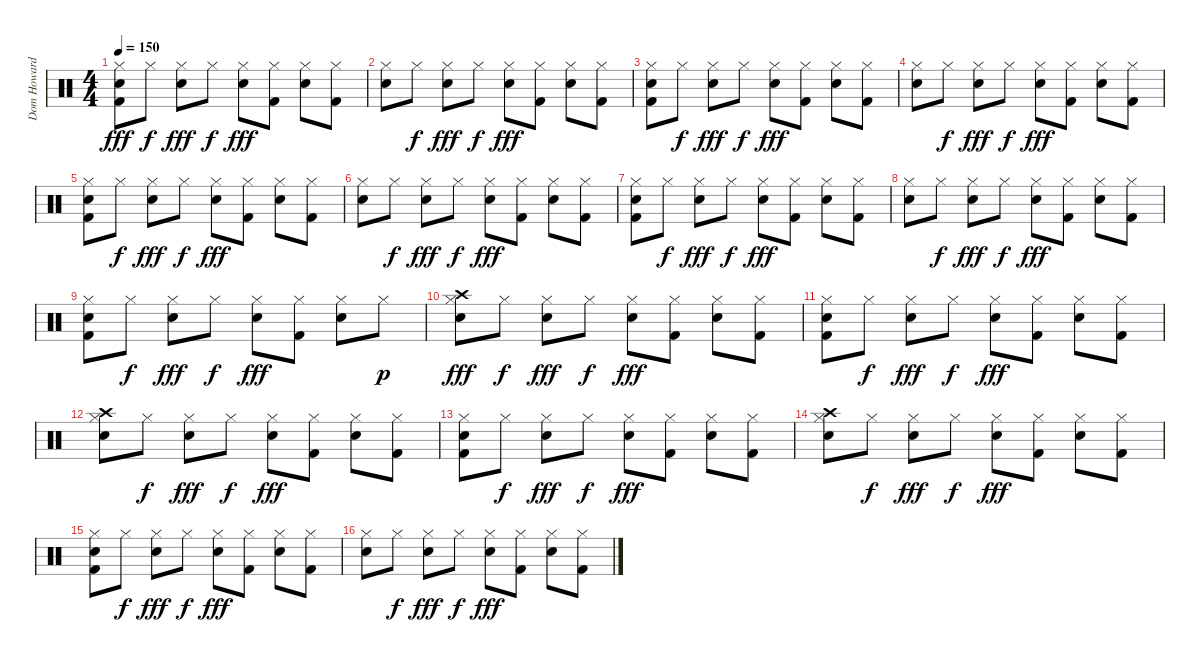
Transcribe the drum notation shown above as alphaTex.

\track ("Dom Howard" "Dom Howard") {instrument percussion}
\staff {score}
\articulation defaults
\ts (4 4)
\tempo 150
\clef neutral
\ks c
("Hi-Hat (closed)" "Electric Snare (hit)" "Kick (hit) 2").8{dy fff} "Hi-Hat (closed)".8{dy f} ("Hi-Hat (closed)" "Electric Snare (hit)").8{dy fff} "Hi-Hat (closed)".8{dy f} ("Hi-Hat (closed)" "Electric Snare (hit)").8{dy fff} ("Hi-Hat (closed)" "Kick (hit) 2").8 ("Hi-Hat (closed)" "Electric Snare (hit)").8 ("Hi-Hat (closed)" "Kick (hit) 2").8 |
("Hi-Hat (closed)" "Electric Snare (hit)").8 "Hi-Hat (closed)".8{dy f} ("Hi-Hat (closed)" "Electric Snare (hit)").8{dy fff} "Hi-Hat (closed)".8{dy f} ("Hi-Hat (closed)" "Electric Snare (hit)").8{dy fff} ("Hi-Hat (closed)" "Kick (hit) 2").8 ("Hi-Hat (closed)" "Electric Snare (hit)").8 ("Hi-Hat (closed)" "Kick (hit) 2").8 |
("Hi-Hat (closed)" "Electric Snare (hit)" "Kick (hit) 2").8 "Hi-Hat (closed)".8{dy f} ("Hi-Hat (closed)" "Electric Snare (hit)").8{dy fff} "Hi-Hat (closed)".8{dy f} ("Hi-Hat (closed)" "Electric Snare (hit)").8{dy fff} ("Hi-Hat (closed)" "Kick (hit) 2").8 ("Hi-Hat (closed)" "Electric Snare (hit)").8 ("Hi-Hat (closed)" "Kick (hit) 2").8 |
("Hi-Hat (closed)" "Electric Snare (hit)").8 "Hi-Hat (closed)".8{dy f} ("Hi-Hat (closed)" "Electric Snare (hit)").8{dy fff} "Hi-Hat (closed)".8{dy f} ("Hi-Hat (closed)" "Electric Snare (hit)").8{dy fff} ("Hi-Hat (closed)" "Kick (hit) 2").8 ("Hi-Hat (closed)" "Electric Snare (hit)").8 ("Hi-Hat (closed)" "Kick (hit) 2").8 |
("Hi-Hat (closed)" "Electric Snare (hit)" "Kick (hit) 2").8 "Hi-Hat (closed)".8{dy f} ("Hi-Hat (closed)" "Electric Snare (hit)").8{dy fff} "Hi-Hat (closed)".8{dy f} ("Hi-Hat (closed)" "Electric Snare (hit)").8{dy fff} ("Hi-Hat (closed)" "Kick (hit) 2").8 ("Hi-Hat (closed)" "Electric Snare (hit)").8 ("Hi-Hat (closed)" "Kick (hit) 2").8 |
("Hi-Hat (closed)" "Electric Snare (hit)").8 "Hi-Hat (closed)".8{dy f} ("Hi-Hat (closed)" "Electric Snare (hit)").8{dy fff} "Hi-Hat (closed)".8{dy f} ("Hi-Hat (closed)" "Electric Snare (hit)").8{dy fff} ("Hi-Hat (closed)" "Kick (hit) 2").8 ("Hi-Hat (closed)" "Electric Snare (hit)").8 ("Hi-Hat (closed)" "Kick (hit) 2").8 |
("Hi-Hat (closed)" "Electric Snare (hit)" "Kick (hit) 2").8 "Hi-Hat (closed)".8{dy f} ("Hi-Hat (closed)" "Electric Snare (hit)").8{dy fff} "Hi-Hat (closed)".8{dy f} ("Hi-Hat (closed)" "Electric Snare (hit)").8{dy fff} ("Hi-Hat (closed)" "Kick (hit) 2").8 ("Hi-Hat (closed)" "Electric Snare (hit)").8 ("Hi-Hat (closed)" "Kick (hit) 2").8 |
("Hi-Hat (closed)" "Electric Snare (hit)").8 "Hi-Hat (closed)".8{dy f} ("Hi-Hat (closed)" "Electric Snare (hit)").8{dy fff} "Hi-Hat (closed)".8{dy f} ("Hi-Hat (closed)" "Electric Snare (hit)").8{dy fff} ("Hi-Hat (closed)" "Kick (hit) 2").8 ("Hi-Hat (closed)" "Electric Snare (hit)").8 ("Hi-Hat (closed)" "Kick (hit) 2").8 |
("Hi-Hat (closed)" "Electric Snare (hit)" "Kick (hit) 2").8 "Hi-Hat (closed)".8{dy f} ("Hi-Hat (closed)" "Electric Snare (hit)").8{dy fff} "Hi-Hat (closed)".8{dy f} ("Hi-Hat (closed)" "Electric Snare (hit)").8{dy fff} ("Hi-Hat (closed)" "Kick (hit) 2").8 ("Hi-Hat (closed)" "Electric Snare (hit)").8 "Hi-Hat (closed)".8{dy p} |
("Hi-Hat (closed)" "Crash high (hit)" "Electric Snare (hit)").8{dy fff} "Hi-Hat (closed)".8{dy f} ("Hi-Hat (closed)" "Electric Snare (hit)").8{dy fff} "Hi-Hat (closed)".8{dy f} ("Hi-Hat (closed)" "Electric Snare (hit)").8{dy fff} ("Hi-Hat (closed)" "Kick (hit) 2").8 ("Hi-Hat (closed)" "Electric Snare (hit)").8 ("Hi-Hat (closed)" "Kick (hit) 2").8 |
("Hi-Hat (closed)" "Electric Snare (hit)" "Kick (hit) 2").8 "Hi-Hat (closed)".8{dy f} ("Hi-Hat (closed)" "Electric Snare (hit)").8{dy fff} "Hi-Hat (closed)".8{dy f} ("Hi-Hat (closed)" "Electric Snare (hit)").8{dy fff} ("Hi-Hat (closed)" "Kick (hit) 2").8 ("Hi-Hat (closed)" "Electric Snare (hit)").8 ("Hi-Hat (closed)" "Kick (hit) 2").8 |
("Hi-Hat (closed)" "Crash high (hit)" "Electric Snare (hit)").8 "Hi-Hat (closed)".8{dy f} ("Hi-Hat (closed)" "Electric Snare (hit)").8{dy fff} "Hi-Hat (closed)".8{dy f} ("Hi-Hat (closed)" "Electric Snare (hit)").8{dy fff} ("Hi-Hat (closed)" "Kick (hit) 2").8 ("Hi-Hat (closed)" "Electric Snare (hit)").8 ("Hi-Hat (closed)" "Kick (hit) 2").8 |
("Hi-Hat (closed)" "Electric Snare (hit)" "Kick (hit) 2").8 "Hi-Hat (closed)".8{dy f} ("Hi-Hat (closed)" "Electric Snare (hit)").8{dy fff} "Hi-Hat (closed)".8{dy f} ("Hi-Hat (closed)" "Electric Snare (hit)").8{dy fff} ("Hi-Hat (closed)" "Kick (hit) 2").8 ("Hi-Hat (closed)" "Electric Snare (hit)").8 ("Hi-Hat (closed)" "Kick (hit) 2").8 |
("Hi-Hat (closed)" "Crash high (hit)" "Electric Snare (hit)").8 "Hi-Hat (closed)".8{dy f} ("Hi-Hat (closed)" "Electric Snare (hit)").8{dy fff} "Hi-Hat (closed)".8{dy f} ("Hi-Hat (closed)" "Electric Snare (hit)").8{dy fff} ("Hi-Hat (closed)" "Kick (hit) 2").8 ("Hi-Hat (closed)" "Electric Snare (hit)").8 ("Hi-Hat (closed)" "Kick (hit) 2").8 |
("Hi-Hat (closed)" "Electric Snare (hit)" "Kick (hit) 2").8 "Hi-Hat (closed)".8{dy f} ("Hi-Hat (closed)" "Electric Snare (hit)").8{dy fff} "Hi-Hat (closed)".8{dy f} ("Hi-Hat (closed)" "Electric Snare (hit)").8{dy fff} ("Hi-Hat (closed)" "Kick (hit) 2").8 ("Hi-Hat (closed)" "Electric Snare (hit)").8 ("Hi-Hat (closed)" "Kick (hit) 2").8 |
("Hi-Hat (closed)" "Electric Snare (hit)").8 "Hi-Hat (closed)".8{dy f} ("Hi-Hat (closed)" "Electric Snare (hit)").8{dy fff} "Hi-Hat (closed)".8{dy f} ("Hi-Hat (closed)" "Electric Snare (hit)").8{dy fff} ("Hi-Hat (closed)" "Kick (hit) 2").8 ("Hi-Hat (closed)" "Electric Snare (hit)").8 ("Hi-Hat (closed)" "Kick (hit) 2").8
